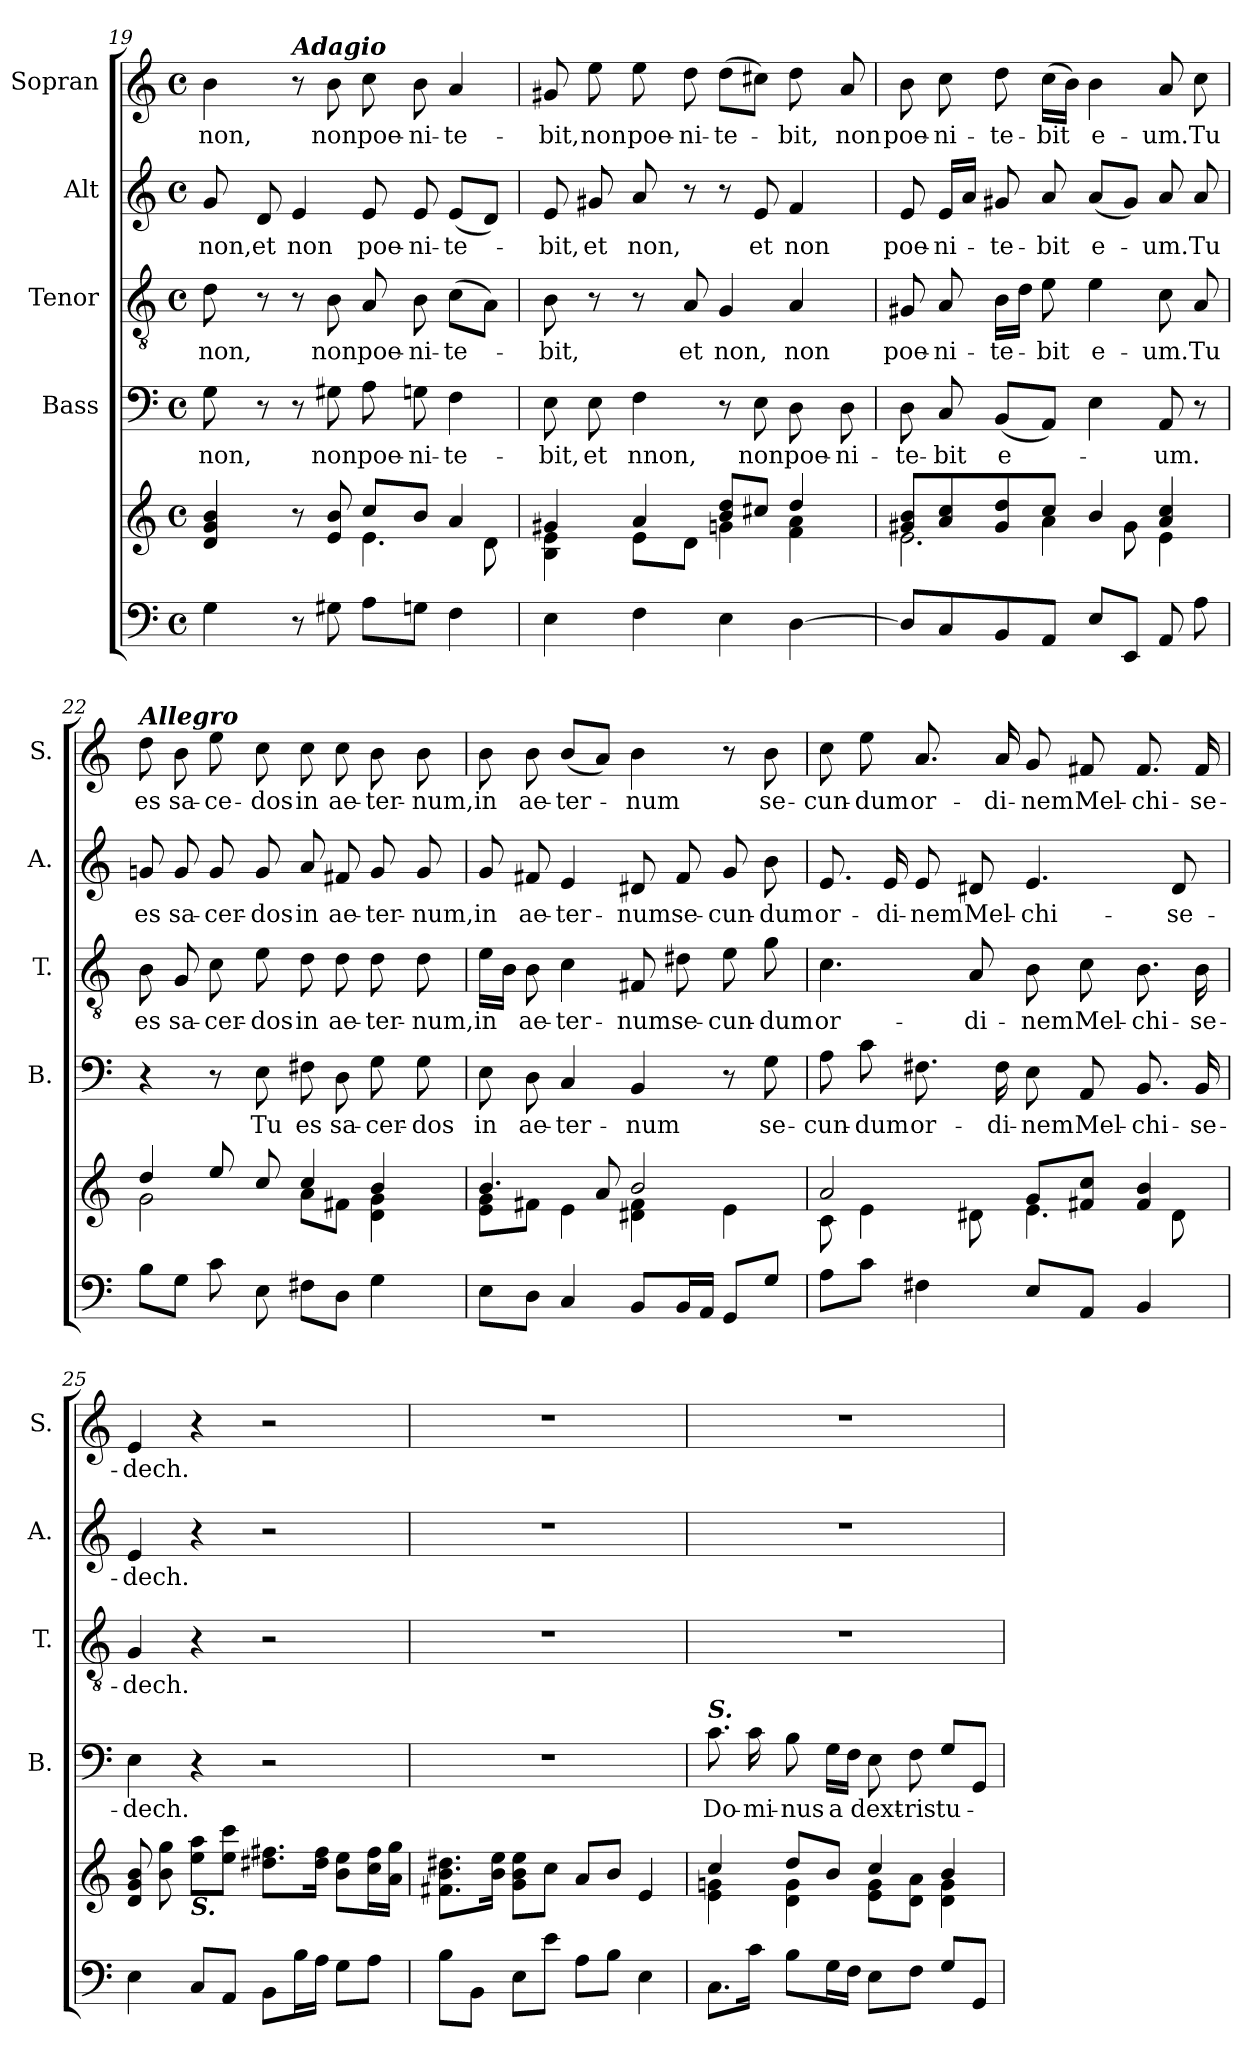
**kern	**kern	**kern	**text	**kern	**text	**kern	**text	**kern	**text
*part5	*part5	*part4	*part4	*part3	*part3	*part2	*part2	*part1	*part1
*staff6	*staff5	*staff4	*staff4	*staff3	*staff3	*staff2	*staff2	*staff1	*staff1
*	*	*I"Bass	*	*I"Tenor	*	*I"Alt	*	*I"Sopran	*
*	*	*I'B.	*	*I'T.	*	*I'A.	*	*I'S.	*
*clefF4	*clefG2	*clefF4	*	*clefGv2	*	*clefG2	*	*clefG2	*
*k[]	*k[]	*k[]	*	*k[]	*	*k[]	*	*k[]	*
*C:	*C:	*C:	*	*C:	*	*C:	*	*C:	*
*M4/4	*M4/4	*M4/4	*	*M4/4	*	*M4/4	*	*M4/4	*
*met(c)	*met(c)	*met(c)	*	*met(c)	*	*met(c)	*	*met(c)	*
=19	=19	=19	=19	=19	=19	=19	=19	=19	=19
*	*^	*	*	*	*	*	*	*	*
!	!	!	!	!LO:LY:b	!	!LO:LY:b	!	!LO:LY:b	!	!LO:LY:b
4G\	4d/ 4g/ 4b/	2ryy	8G\	non,	8d\	non,	8g/	non,	4b\	non,
!	!	!	!	!	!	!	!	!LO:LY:b	!	!
.	.	.	8r	.	8r	.	8d/	et	.	.
!	!	!	!	!	!	!	!	!	!LO:TX:a:Bi:t=Adagio	!
!	!	!	!	!	!	!	!	!LO:LY:b	!	!
8r	8r	.	8r	.	8r	.	4e/	non	8r	.
!	!	!	!	!LO:LY:b	!	!LO:LY:b	!	!	!	!LO:LY:b
8G#X\	8e/ 8b/	.	8G#X\	non	8B\	non	.	.	8b\	non
!	!	!	!	!LO:LY:b	!	!LO:LY:b	!	!LO:LY:b	!	!LO:LY:b
8A\L	8cc/L	4.e\	8A\	poe-	8A/	poe-	8e/	poe-	8cc\	poe-
!	!	!	!	!LO:LY:b	!	!LO:LY:b	!	!LO:LY:b	!	!LO:LY:b
8Gn\J	8b/J	.	8Gn\	-ni-	8B\	-ni-	8e/	-ni-	8b\	-ni-
!	!	!	!	!LO:LY:b	!	!LO:LY:b	!	!LO:LY:b	!	!LO:LY:b
4F\	4a/	.	4F\	-te-	(>8c\L	-te-	(<8e/L	-te-	4a/	-te-
.	.	8d\	.	.	8A\J)	.	8d/J)	.	.	.
=20	=20	=20	=20	=20	=20	=20	=20	=20	=20	=20
!	!	!	!	!LO:LY:b	!	!LO:LY:b	!	!LO:LY:b	!	!LO:LY:b
4E\	4g#X/	4B\ 4e\	8E\	-bit,	8B\	-bit,	8e/	-bit,	8g#X/	-bit,
!	!	!	!	!LO:LY:b	!	!	!	!LO:LY:b	!	!LO:LY:b
.	.	.	8E\	et	8r	.	8g#X/	et	8ee\	non
!	!	!	!	!LO:LY:b	!	!	!	!LO:LY:b	!	!LO:LY:b
4F\	4a/	8e\L	4F\	nnon,	8r	.	8a/	non,	8ee\	poe-
!	!	!	!	!	!	!LO:LY:b	!	!	!	!LO:LY:b
.	.	8d\J	.	.	8A/	et	8r	.	8dd\	-ni-
!	!	!	!	!	!	!LO:LY:b	!	!	!	!LO:LY:b
4E\	8b/ 8dd/L	4g\	8r	.	4G/	non,	8r	.	(>8dd\L	-te-
!	!	!	!	!LO:LY:b	!	!	!	!LO:LY:b	!	!
.	8cc#X/J	.	8E\	non	.	.	8e/	et	8cc#X\J)	.
!	!	!	!	!LO:LY:b	!	!LO:LY:b	!	!LO:LY:b	!	!LO:LY:b
[4D\	4dd/	4f\ 4a\	8D\	poe-	4A/	non	4f/	non	8dd\	-bit,
!	!	!	!	!LO:LY:b	!	!	!	!	!	!LO:LY:b
.	.	.	8D\	-ni-	.	.	.	.	8a/	non
!!LO:LB:g=z
=21	=21	=21	=21	=21	=21	=21	=21	=21	=21	=21
*	*	*^	*	*	*	*	*	*	*	*
!	!	!	!	!	!LO:LY:b	!	!LO:LY:b	!	!LO:LY:b	!	!LO:LY:b
8D/L]	8g#X/ 8b/L	2.e\	4ryy	8D\	-te-	8G#X/	poe-	8e/	poe-	8b\	poe-
!	!	!	!	!	!LO:LY:b	!	!LO:LY:b	!	!LO:LY:b	!	!LO:LY:b
8C/	8a/ 8cc/	.	.	8C/	-bit	8A/	-ni-	16e/LL	-ni-	8cc\	-ni-
.	.	.	.	.	.	.	.	16a/JJ	.	.	.
!	!	!	!	!	!LO:LY:b	!	!LO:LY:b	!	!LO:LY:b	!	!LO:LY:b
8BB/	8g#/ 8dd/	.	8ryy	(<8BB/L	e-	16B\LL	-te-	8g#X/	-te-	8dd\	-te-
.	.	.	.	.	.	16d\JJ	.	.	.	.	.
!	!	!	!	!	!	!	!LO:LY:b	!	!LO:LY:b	!	!LO:LY:b
8AA/J	8cc/J	.	4a\	8AA/J)	.	8e\	-bit	8a/	-bit	(>16cc\LL	-bit
.	.	.	.	.	.	.	.	.	.	16b\JJ)	.
!	!	!	!	!	!	!	!LO:LY:b	!	!LO:LY:b	!	!LO:LY:b
8E/L	4b/	.	.	4E\	.	4e\	e-	(<8a/L	e-	4b\	e-
8EE/J	.	.	8g#\	.	.	.	.	8g#/J)	.	.	.
!	!	!	!	!	!LO:LY:b	!	!LO:LY:b	!	!LO:LY:b	!	!LO:LY:b
8AA/	4a/ 4cc/	4e\	4ryy	8AA/	-um.	8c\	-um.	8a/	-um.	8a/	-um.
!	!	!	!	!	!	!	!LO:LY:b	!	!LO:LY:b	!	!LO:LY:b
8A\	.	.	.	8r	.	8A/	Tu	8a/	Tu	8cc\	Tu
*	*	*v	*v	*	*	*	*	*	*	*	*
=22	=22	=22	=22	=22	=22	=22	=22	=22	=22	=22
!	!	!	!	!	!	!	!	!	!LO:TX:a:Bi:t=Allegro	!
!	!	!	!	!	!	!LO:LY:b	!	!LO:LY:b	!	!LO:LY:b
8B\L	4dd/	2g\	4r	.	8B\	es	8gn/	es	8dd\	es
!	!	!	!	!	!	!LO:LY:b	!	!LO:LY:b	!	!LO:LY:b
8G\J	.	.	.	.	8G/	sa-	8g/	sa-	8b\	sa-
!	!	!	!	!	!	!LO:LY:b	!	!LO:LY:b	!	!LO:LY:b
8c\	8ee/	.	8r	.	8c\	-cer-	8g/	-cer-	8ee\	-ce-
!	!	!	!	!LO:LY:b	!	!LO:LY:b	!	!LO:LY:b	!	!LO:LY:b
8E\	8cc/	.	8E\	Tu	8e\	-dos	8g/	-dos	8cc\	-dos
!	!	!	!	!LO:LY:b	!	!LO:LY:b	!	!LO:LY:b	!	!LO:LY:b
8F#X\L	4cc/	8a\L	8F#X\	es	8d\	in	8a/	in	8cc\	in
!	!	!	!	!LO:LY:b	!	!LO:LY:b	!	!LO:LY:b	!	!LO:LY:b
8D\J	.	8f#X\J	8D\	sa-	8d\	ae-	8f#X/	ae-	8cc\	ae-
!	!	!	!	!LO:LY:b	!	!LO:LY:b	!	!LO:LY:b	!	!LO:LY:b
4G\	4b/	4d\ 4g\	8G\	-cer-	8d\	-ter-	8g/	-ter-	8b\	-ter-
!	!	!	!	!LO:LY:b	!	!LO:LY:b	!	!LO:LY:b	!	!LO:LY:b
.	.	.	8G\	-dos	8d\	-num,	8g/	-num,	8b\	-num,
=23	=23	=23	=23	=23	=23	=23	=23	=23	=23	=23
!	!	!	!	!LO:LY:b	!	!LO:LY:b	!	!LO:LY:b	!	!LO:LY:b
8E\L	4.b/	8e\ 8g\L	8E\	in	16e\LL	in	8g/	in	8b\	in
.	.	.	.	.	16B\JJ	.	.	.	.	.
!	!	!	!	!LO:LY:b	!	!LO:LY:b	!	!LO:LY:b	!	!LO:LY:b
8D\J	.	8f#X\J	8D\	ae-	8B\	ae-	8f#X/	ae-	8b\	ae-
!	!	!	!	!LO:LY:b	!	!LO:LY:b	!	!LO:LY:b	!	!LO:LY:b
4C/	.	4e\	4C/	-ter-	4c\	-ter-	4e/	-ter-	(<8b/L	-ter-
.	8a/	.	.	.	.	.	.	.	8a/J)	.
!	!	!	!	!LO:LY:b	!	!LO:LY:b	!	!LO:LY:b	!	!LO:LY:b
8BB/L	2b/	4d#X\ 4f#\	4BB/	-num	8F#X/	-num	8d#X/	-num	4b\	-num
!	!	!	!	!	!	!LO:LY:b	!	!LO:LY:b	!	!
16BB/L	.	.	.	.	8d#X\	se-	8f#/	se-	.	.
16AA/JJ	.	.	.	.	.	.	.	.	.	.
!	!	!	!	!	!	!LO:LY:b	!	!LO:LY:b	!	!
8GG/L	.	4e\	8r	.	8e\	-cun-	8g/	-cun-	8r	.
!	!	!	!	!LO:LY:b	!	!LO:LY:b	!	!LO:LY:b	!	!LO:LY:b
8G/J	.	.	8G\	se-	8g\	-dum	8b\	-dum	8b\	se-
!!LO:PB:g=z
=24	=24	=24	=24	=24	=24	=24	=24	=24	=24	=24
!	!	!	!	!LO:LY:b	!	!LO:LY:b	!	!LO:LY:b	!	!LO:LY:b
8A\L	2a/	8c\	8A\	-cun-	4.c\	or-	8.e/	or-	8cc\	-cun-
!	!	!	!	!LO:LY:b	!	!	!	!	!	!LO:LY:b
8c\J	.	4e\	8c\	-dum	.	.	.	.	8ee\	-dum
!	!	!	!	!	!	!	!	!LO:LY:b	!	!
.	.	.	.	.	.	.	16e/	-di-	.	.
!	!	!	!	!LO:LY:b	!	!	!	!LO:LY:b	!	!LO:LY:b
4F#X\	.	.	8.F#X\	or-	.	.	8e/	-nem	8.a/	or-
!	!	!	!	!	!	!LO:LY:b	!	!LO:LY:b	!	!
.	.	8d#X\	.	.	8A/	-di-	8d#X/	Mel-	.	.
!	!	!	!	!LO:LY:b	!	!	!	!	!	!LO:LY:b
.	.	.	16F#\	-di-	.	.	.	.	16a/	-di-
!	!	!	!	!LO:LY:b	!	!LO:LY:b	!	!LO:LY:b	!	!LO:LY:b
8E/L	8g/L	4.e\	8E\	-nem	8B\	-nem	4.e/	-chi-	8g/	-nem
!	!	!	!	!LO:LY:b	!	!LO:LY:b	!	!	!	!LO:LY:b
8AA/J	8f#X/ 8cc/J	.	8AA/	Mel-	8c\	Mel-	.	.	8f#X/	Mel-
!	!	!	!	!LO:LY:b	!	!LO:LY:b	!	!	!	!LO:LY:b
4BB/	4f#/ 4b/	.	8.BB/	-chi-	8.B\	-chi-	.	.	8.f#/	-chi-
!	!	!	!	!	!	!	!	!LO:LY:b	!	!
.	.	8d#\	.	.	.	.	8d#/	-se-	.	.
!	!	!	!	!LO:LY:b	!	!LO:LY:b	!	!	!	!LO:LY:b
.	.	.	16BB/	-se-	16B\	-se-	.	.	16f#/	-se-
*	*v	*v	*	*	*	*	*	*	*	*
=25	=25	=25	=25	=25	=25	=25	=25	=25	=25
!	!	!	!LO:LY:b	!	!LO:LY:b	!	!LO:LY:b	!	!LO:LY:b
4E\	8d/ 8g/ 8b/	4E\	-dech.	4G/	-dech.	4e/	-dech.	4e/	-dech.
.	8b\ 8gg\	.	.	.	.	.	.	.	.
!	!LO:TX:b:Bi:t=S.	!	!	!	!	!	!	!	!
8C/L	8ee\ 8aa\L	4r	.	4r	.	4r	.	4r	.
8AA/J	8ee\ 8ccc\J	.	.	.	.	.	.	.	.
8BB\L	8.dd#X\ 8.ff#X\L	2r	.	2r	.	2r	.	2r	.
16B\L	.	.	.	.	.	.	.	.	.
16A\JJ	16dd#\ 16ff#\Jk	.	.	.	.	.	.	.	.
8G\L	8b\ 8ee\L	.	.	.	.	.	.	.	.
8A\J	16cc\ 16ff#\L	.	.	.	.	.	.	.	.
.	16a\ 16gg\JJ	.	.	.	.	.	.	.	.
=26	=26	=26	=26	=26	=26	=26	=26	=26	=26
8B\L	8.f#X\ 8.b\ 8.dd#X\L	1r	.	1r	.	1r	.	1r	.
8BB\J	.	.	.	.	.	.	.	.	.
.	16b\ 16ee\Jk	.	.	.	.	.	.	.	.
8E\L	8g\ 8b\ 8ee\L	.	.	.	.	.	.	.	.
8e\J	8cc\J	.	.	.	.	.	.	.	.
8A\L	8a/L	.	.	.	.	.	.	.	.
8B\J	8b/J	.	.	.	.	.	.	.	.
4E\	4e/	.	.	.	.	.	.	.	.
!!LO:LB:g=z
=27	=27	=27	=27	=27	=27	=27	=27	=27	=27
*	*^	*	*	*	*	*	*	*	*
!	!	!	!LO:TX:a:Bi:t=S.	!	!	!	!	!	!	!
!	!	!	!	!LO:LY:b	!	!	!	!	!	!
8.C\L	4cc/	4e\ 4gn\	8.c\	Do-	1r	.	1r	.	1r	.
!	!	!	!	!LO:LY:b	!	!	!	!	!	!
16c\Jk	.	.	16c\	-mi-	.	.	.	.	.	.
!	!	!	!	!LO:LY:b	!	!	!	!	!	!
8B\L	8dd/L	4d\ 4g\	8B\	-nus	.	.	.	.	.	.
!	!	!	!	!LO:LY:b	!	!	!	!	!	!
16G\L	8b/J	.	16G\LL	a	.	.	.	.	.	.
16F\JJ	.	.	16F\JJ	.	.	.	.	.	.	.
!	!	!	!	!LO:LY:b	!	!	!	!	!	!
8E\L	4cc/	8e\ 8g\L	8E\	dext-	.	.	.	.	.	.
!	!	!	!	!LO:LY:b	!	!	!	!	!	!
8F\J	.	8d\ 8a\J	8F\	-ris	.	.	.	.	.	.
!	!	!	!	!LO:LY:b	!	!	!	!	!	!
8G/L	4b/	4d\ 4g\	8G/L	tu-	.	.	.	.	.	.
8GG/J	.	.	8GG/J	.	.	.	.	.	.	.
*	*v	*v	*	*	*	*	*	*	*	*
=	=	=	=	=	=	=	=	=	=
*-	*-	*-	*-	*-	*-	*-	*-	*-	*-
